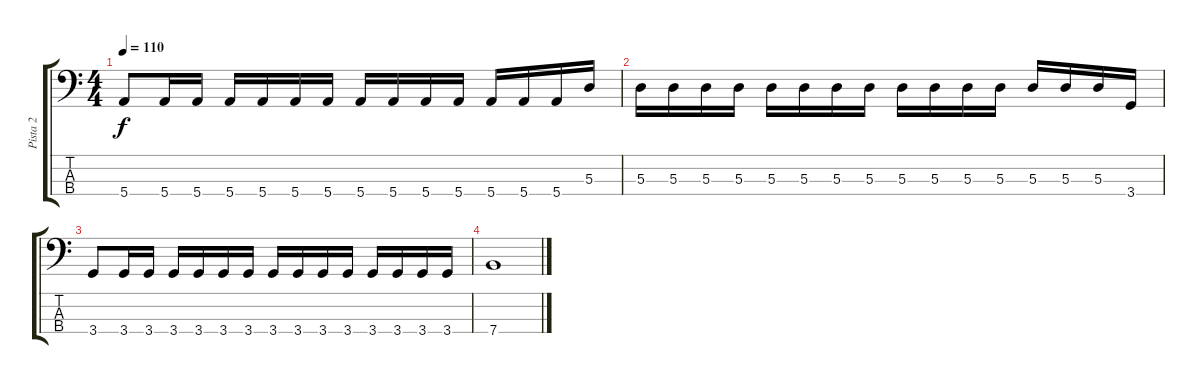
\track ("Pista 2" "Pista 2") {instrument electricbassfinger}
\staff {score tabs}
\tuning (G2 D2 A1 E1) {hide}
\ts (4 4)
\tempo 110
\clef f4
\ks c
5.4.8{dy f} 5.4.16 5.4.16 5.4.16 5.4.16 5.4.16 5.4.16 5.4.16 5.4.16 5.4.16 5.4.16 5.4.16 5.4.16 5.4.16 5.3.16 |
5.3.16 5.3.16 5.3.16 5.3.16 5.3.16 5.3.16 5.3.16 5.3.16 5.3.16 5.3.16 5.3.16 5.3.16 5.3.16 5.3.16 5.3.16 3.4.16 |
3.4.8 3.4.16 3.4.16 3.4.16 3.4.16 3.4.16 3.4.16 3.4.16 3.4.16 3.4.16 3.4.16 3.4.16 3.4.16 3.4.16 3.4.16 |
7.4.1
